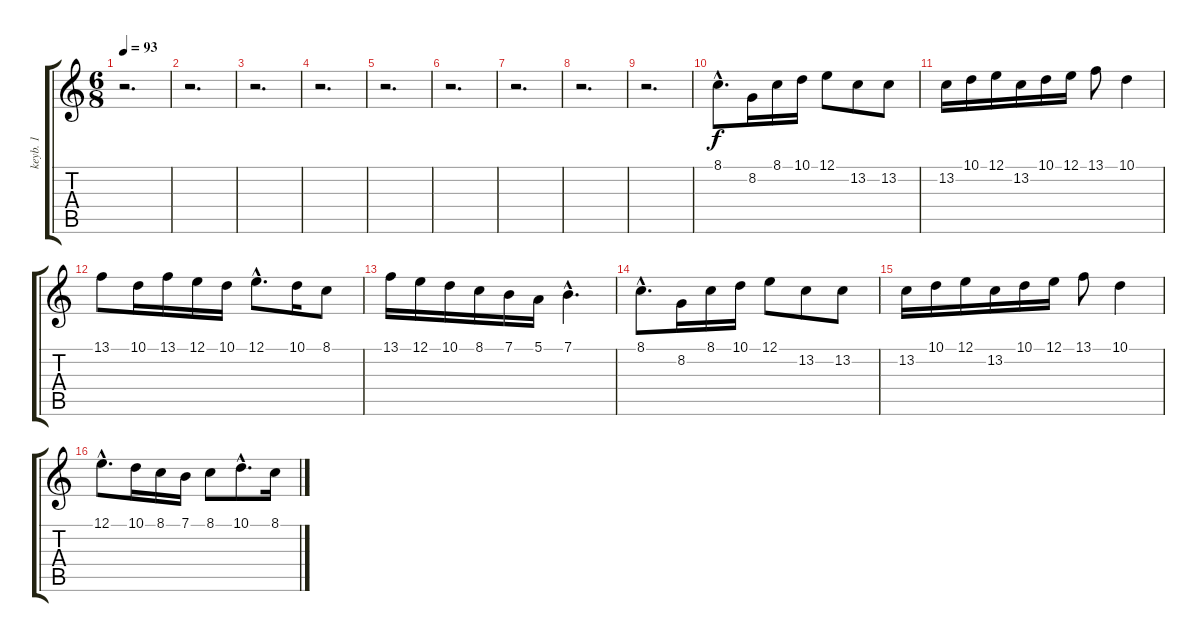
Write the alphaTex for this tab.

\track ("keyb. 1" "keyb. 1") {instrument koto}
\staff {score tabs}
\tuning (E4 B3 G3 D3 A2 E2) {hide}
\ts (6 8)
\tempo 93
\clef g2
\ks c
r.2{d dy f instrument koto} |
r.2{d} |
r.2{d} |
r.2{d} |
r.2{d} |
r.2{d} |
r.2{d} |
r.2{d} |
r.2{d} |
8.1{hac}.8{d} 8.2.16 8.1.16 10.1.16 12.1.8 13.2.8 13.2.8 |
13.2.16 10.1.16 12.1.16 13.2.16 10.1.16 12.1.16 13.1.8 10.1.4 |
13.1.8 10.1.16 13.1.16 12.1.16 10.1.16 12.1{hac}.8{d} 10.1.16 8.1.8 |
13.1.16 12.1.16 10.1.16 8.1.16 7.1.16 5.1.16 7.1{hac}.4{d} |
8.1{hac}.8{d} 8.2.16 8.1.16 10.1.16 12.1.8 13.2.8 13.2.8 |
13.2.16 10.1.16 12.1.16 13.2.16 10.1.16 12.1.16 13.1.8 10.1.4 |
12.1{hac}.8{d} 10.1.16 8.1.16 7.1.16 8.1.8 10.1{hac}.8{d} 8.1.16
